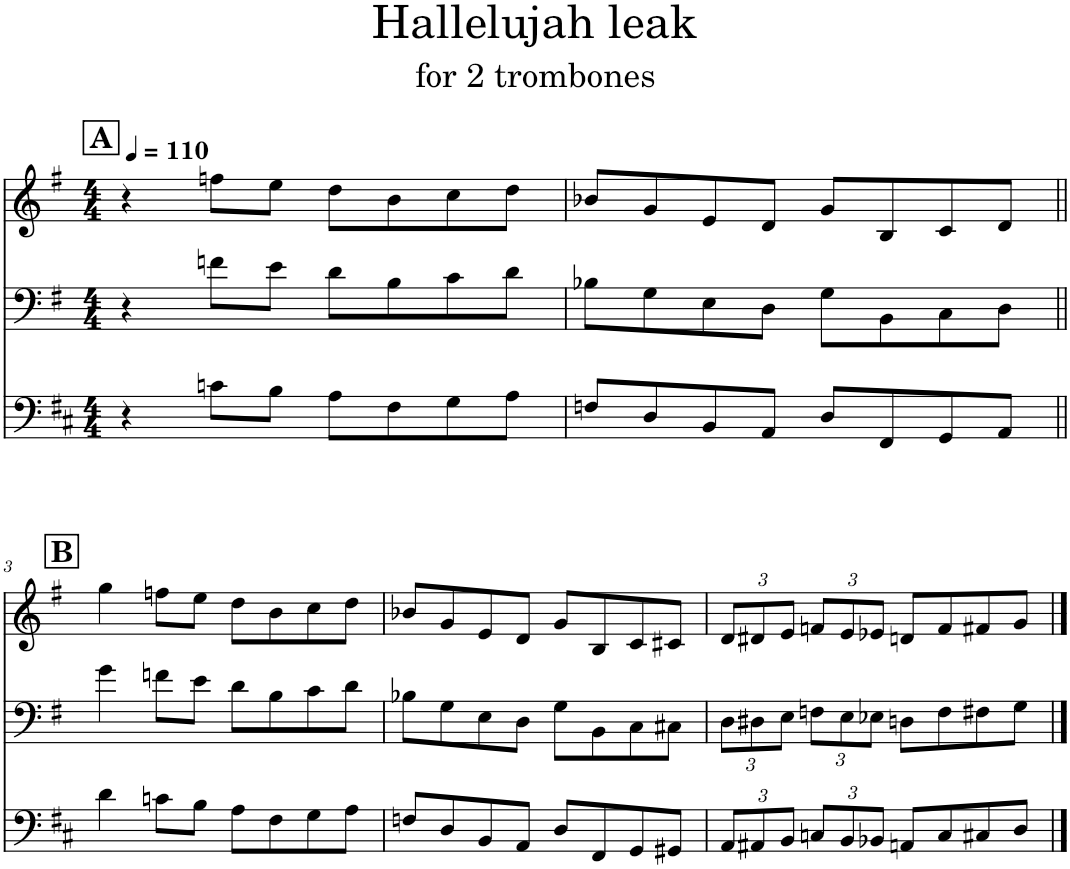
**kern	**kern	**kern
*part3	*part2	*part1
*staff3	*staff2	*staff1
*I"Piano	*I"Piano	*I"Piano, setBfree DSP Tonewheel Organ
*I'Pno	*I'Pno	*I'Pno
*clefF4	*clefF4	*clefG2
*Trd-3c-5	*	*
*k[f#c#]	*k[f#]	*k[f#]
*M4/4	*M4/4	*M4/4
*MM110	*MM110	*MM110
!!LO:REH:place=s1:a:B:cj:fs=14:t=A
=1	=1	=1
4r	4r	4r
8cn\L	8fn\L	8ffn\L
8B\J	8e\J	8ee\J
8A\L	8d\L	8dd\L
8F#\	8B\	8b\
8G\	8c\	8cc\
8A\J	8d\J	8dd\J
=2	=2	=2
8Fn/L	8B-X\L	8b-X/L
8D/	8G\	8g/
8BB/	8E\	8e/
8AA/J	8D\J	8d/J
8D/L	8G\L	8g/L
8FF#/	8BB\	8B/
8GG/	8C\	8c/
8AA/J	8D\J	8d/J
!!LO:LB:g=z
!!LO:REH:place=s1:a:B:cj:fs=14:t=B
=3||	=3||	=3||
4d\	4g\	4gg\
8cn\L	8fn\L	8ffn\L
8B\J	8e\J	8ee\J
8A\L	8d\L	8dd\L
8F#\	8B\	8b\
8G\	8c\	8cc\
8A\J	8d\J	8dd\J
=4	=4	=4
8Fn/L	8B-X\L	8b-X/L
8D/	8G\	8g/
8BB/	8E\	8e/
8AA/J	8D\J	8d/J
8D/L	8G\L	8g/L
8FF#/	8BB\	8B/
8GG/	8C\	8c/
8GG#X/J	8C#X\J	8c#X/J
=5	=5	=5
*Xbrackettup	*Xbrackettup	*Xbrackettup
12AA/L	12D\L	12d/L
12AA#X/	12D#X\	12d#X/
12BB/J	12E\J	12e/J
12Cn/L	12Fn\L	12fn/L
12BB/	12E\	12e/
12BB-X/J	12E-X\J	12e-X/J
8AAn/L	8Dn\L	8dn/L
8C/	8F\	8f/
8C#X/	8F#X\	8f#X/
8D/J	8G\J	8g/J
==	==	==
*-	*-	*-
